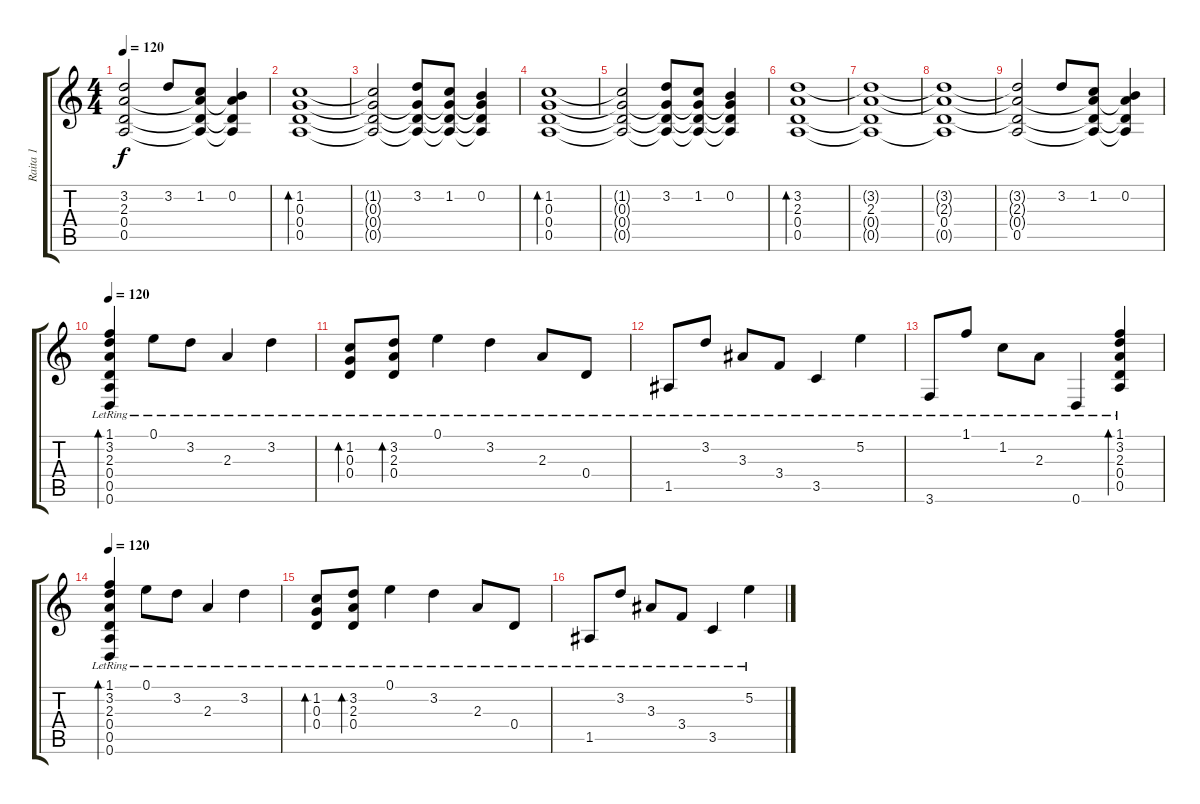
\track ("Raita 1" "Raita 1") {instrument acousticguitarsteel}
\staff {score tabs}
\tuning (E4 B3 G3 D3 A2 D2) {hide}
\ts (4 4)
\tempo 120
\clef g2
\ks c
(3.2{t} 2.3{t} 0.4{t} 0.5).2{dy f} 3.2.8 (1.2 2.3{t} 0.4{t} 0.5{t}).8 (0.2 2.3{t} 0.4{t} 0.5{t}).4 |
(1.2 0.3 0.4 0.5).1{bd 120 volume 16} |
(1.2{t} 0.3{t} 0.4{t} 0.5{t}).2 (3.2 0.3{t} 0.4{t} 0.5{t}).8 (1.2 0.3{t} 0.4{t} 0.5{t}).8 (0.2 0.3{t} 0.4{t} 0.5{t}).4 |
(1.2 0.3 0.4 0.5).1{bd 120} |
(1.2{t} 0.3{t} 0.4{t} 0.5{t}).2 (3.2 0.3{t} 0.4{t} 0.5{t}).8 (1.2 0.3{t} 0.4{t} 0.5{t}).8 (0.2 0.3{t} 0.4{t} 0.5{t}).4 |
(3.2 2.3 0.4 0.5).1{bd 120} |
(3.2{t} 2.3 0.4{t} 0.5{t}).1 |
(3.2{t} 2.3{t} 0.4 0.5{t}).1 |
(3.2{t} 2.3{t} 0.4{t} 0.5).2 3.2.8 (1.2 2.3{t} 0.4{t} 0.5{t}).8 (0.2 2.3{t} 0.4{t} 0.5{t}).4 |
\tempo 120
(1.1{lr} 3.2{lr} 2.3{lr} 0.4{lr} 0.5{lr} 0.6{lr}).4{bd 60 volume 14} 0.1{lr}.8 3.2{lr}.8 2.3{lr}.4 3.2{lr}.4 |
(1.2{lr} 0.3 0.4).8{bd 60} (3.2{lr} 2.3{lr} 0.4{lr}).8{bd 60} 0.1{lr}.4 3.2{lr}.4 2.3{lr}.8 0.4{lr}.8 |
1.5{lr}.8 3.2{lr}.8 3.3{lr}.8 3.4{lr}.8 3.5{lr}.4 5.2{lr}.4 |
3.6{lr}.8 1.1{lr}.8 1.2{lr}.8 2.3{lr}.8 0.6{lr}.4 (1.1{lr} 3.2{lr} 2.3{lr} 0.4{lr} 0.5{lr}).4{bd 60} |
\tempo 120
(1.1{lr} 3.2{lr} 2.3{lr} 0.4{lr} 0.5{lr} 0.6{lr}).4{bd 60} 0.1{lr}.8 3.2{lr}.8 2.3{lr}.4 3.2{lr}.4 |
(1.2{lr} 0.3 0.4).8{bd 60} (3.2{lr} 2.3{lr} 0.4{lr}).8{bd 60} 0.1{lr}.4 3.2{lr}.4 2.3{lr}.8 0.4{lr}.8 |
1.5{lr}.8 3.2{lr}.8 3.3{lr}.8 3.4{lr}.8 3.5{lr}.4 5.2{lr}.4
